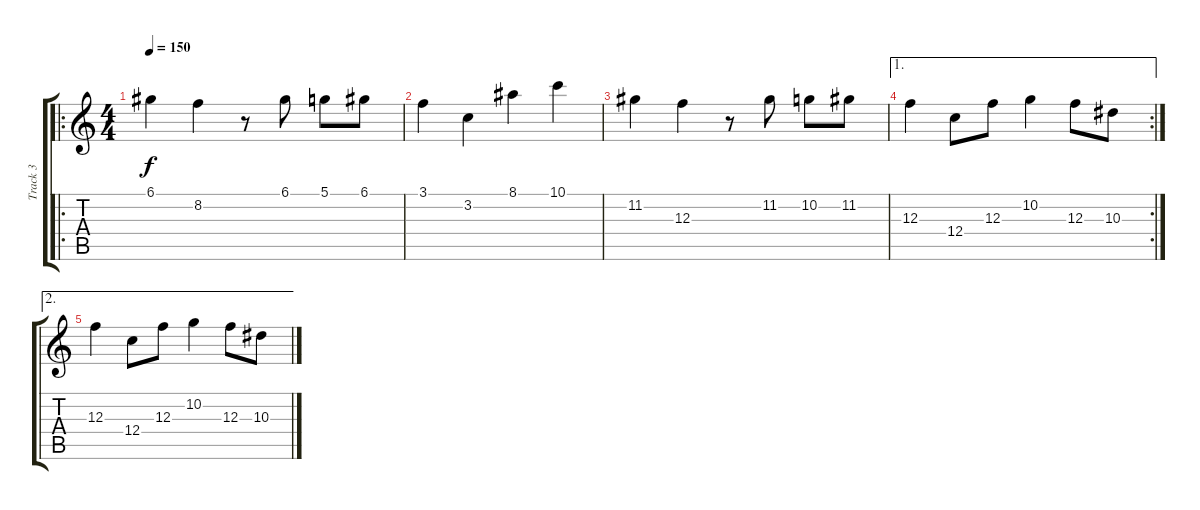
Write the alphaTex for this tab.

\track ("Track 3" "Track 3") {instrument acousticguitarnylon}
\staff {score tabs}
\tuning (D4 A3 F3 C3 G2 D2) {hide}
\ro
\ts (4 4)
\tempo 150
\clef g2
\ks c
6.1.4{dy f} 8.2.4 r.8 6.1.8 5.1.8 6.1.8 |
3.1.4 3.2.4 8.1.4 10.1.4 |
11.2.4 12.3.4 r.8 11.2.8 10.2.8 11.2.8 |
\ae 1
\rc 2
12.3.4 12.4.8 12.3.8 10.2.4 12.3.8 10.3.8 |
\ae 2
12.3.4 12.4.8 12.3.8 10.2.4 12.3.8 10.3.8
